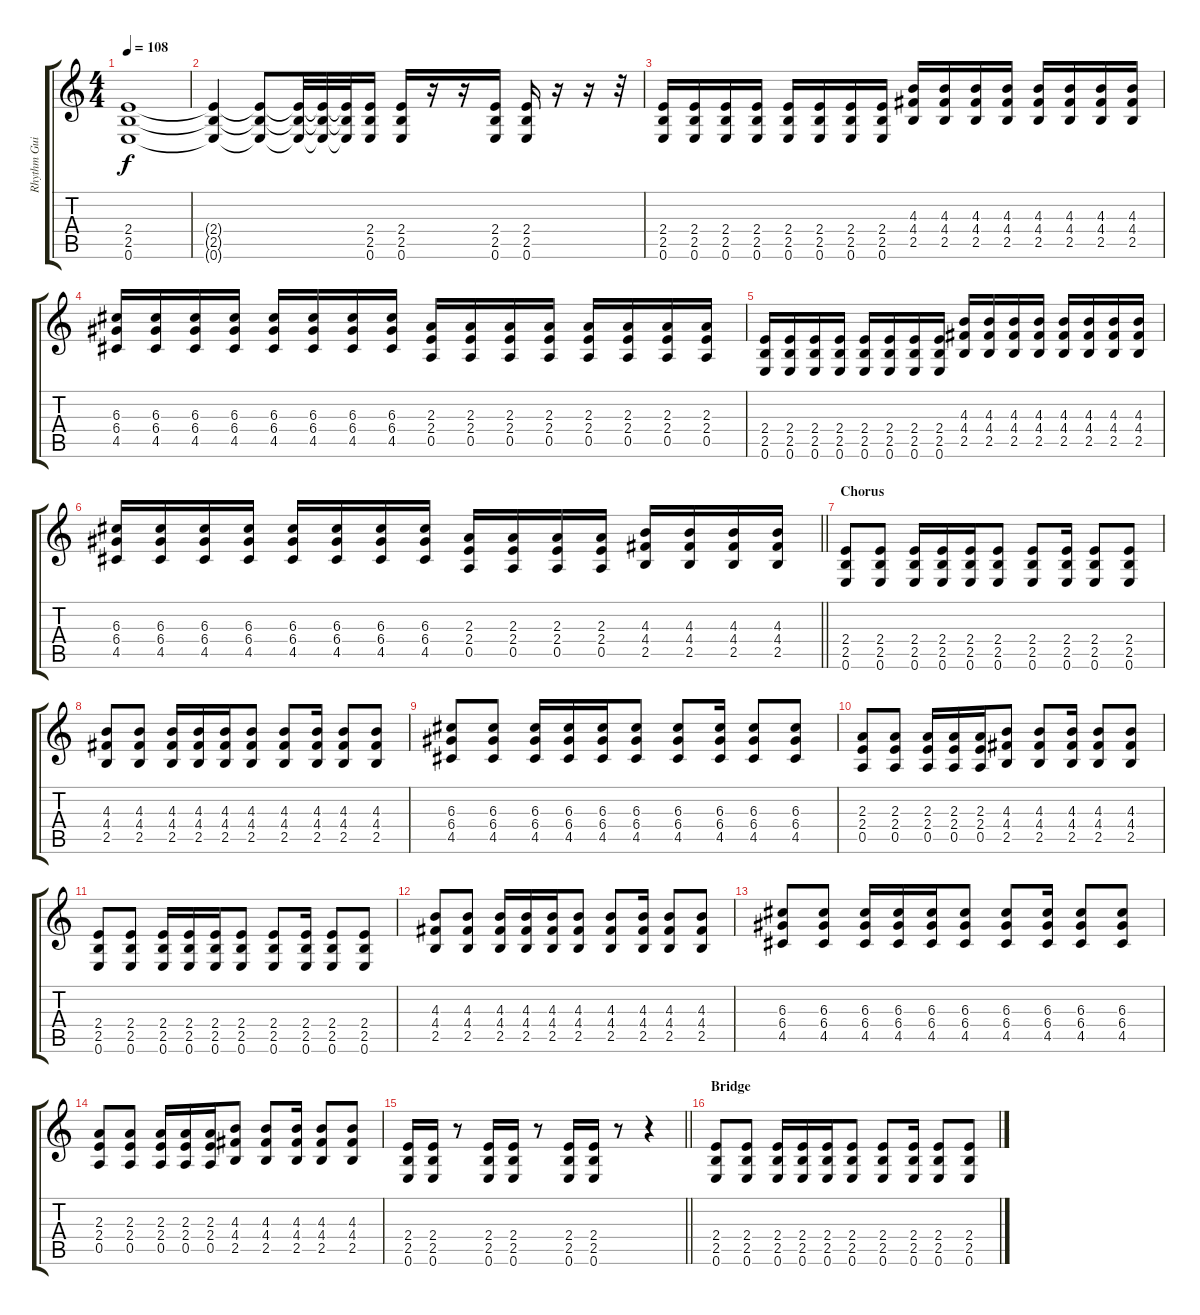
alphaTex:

\track ("Rhythm Guitar" "Rhythm Gui") {instrument electricguitarclean}
\staff {score tabs}
\tuning (E4 B3 G3 D3 A2 E2) {hide}
\ts (4 4)
\tempo 108
\clef g2
\ks c
(2.4{t} 2.5{t} 0.6{t}).1{dy f} |
(2.4{t} 2.5{t} 0.6{t}).4 (2.4{t} 2.5{t} 0.6{t}).8 (2.4{t} 2.5{t} 0.6{t}).32 (2.4{t} 2.5{t} 0.6{t}).32 (2.4{t} 2.5{t} 0.6{t}).32 (2.4 2.5 0.6).16 (2.4 2.5 0.6).16 r.16 r.16 (2.4 2.5 0.6).16 (2.4 2.5 0.6).16 r.16 r.16 r.32 |
(2.4 2.5 0.6).16 (2.4 2.5 0.6).16 (2.4 2.5 0.6).16 (2.4 2.5 0.6).16 (2.4 2.5 0.6).16 (2.4 2.5 0.6).16 (2.4 2.5 0.6).16 (2.4 2.5 0.6).16 (4.3 4.4 2.5).16 (4.3 4.4 2.5).16 (4.3 4.4 2.5).16 (4.3 4.4 2.5).16 (4.3 4.4 2.5).16 (4.3 4.4 2.5).16 (4.3 4.4 2.5).16 (4.3 4.4 2.5).16 |
(6.3 6.4 4.5).16 (6.3 6.4 4.5).16 (6.3 6.4 4.5).16 (6.3 6.4 4.5).16 (6.3 6.4 4.5).16 (6.3 6.4 4.5).16 (6.3 6.4 4.5).16 (6.3 6.4 4.5).16 (2.3 2.4 0.5).16 (2.3 2.4 0.5).16 (2.3 2.4 0.5).16 (2.3 2.4 0.5).16 (2.3 2.4 0.5).16 (2.3 2.4 0.5).16 (2.3 2.4 0.5).16 (2.3 2.4 0.5).16 |
(2.4 2.5 0.6).16 (2.4 2.5 0.6).16 (2.4 2.5 0.6).16 (2.4 2.5 0.6).16 (2.4 2.5 0.6).16 (2.4 2.5 0.6).16 (2.4 2.5 0.6).16 (2.4 2.5 0.6).16 (4.3 4.4 2.5).16 (4.3 4.4 2.5).16 (4.3 4.4 2.5).16 (4.3 4.4 2.5).16 (4.3 4.4 2.5).16 (4.3 4.4 2.5).16 (4.3 4.4 2.5).16 (4.3 4.4 2.5).16 |
\barLineRight lightlight
(6.3 6.4 4.5).16 (6.3 6.4 4.5).16 (6.3 6.4 4.5).16 (6.3 6.4 4.5).16 (6.3 6.4 4.5).16 (6.3 6.4 4.5).16 (6.3 6.4 4.5).16 (6.3 6.4 4.5).16 (2.3 2.4 0.5).16 (2.3 2.4 0.5).16 (2.3 2.4 0.5).16 (2.3 2.4 0.5).16 (4.3 4.4 2.5).16 (4.3 4.4 2.5).16 (4.3 4.4 2.5).16 (4.3 4.4 2.5).16 |
\section ("" "Chorus")
(2.4 2.5 0.6).8 (2.4 2.5 0.6).8 (2.4 2.5 0.6).16 (2.4 2.5 0.6).16 (2.4 2.5 0.6).16 (2.4 2.5 0.6).8 (2.4 2.5 0.6).8 (2.4 2.5 0.6).16 (2.4 2.5 0.6).8 (2.4 2.5 0.6).8 |
(4.3 4.4 2.5).8 (4.3 4.4 2.5).8 (4.3 4.4 2.5).16 (4.3 4.4 2.5).16 (4.3 4.4 2.5).16 (4.3 4.4 2.5).8 (4.3 4.4 2.5).8 (4.3 4.4 2.5).16 (4.3 4.4 2.5).8 (4.3 4.4 2.5).8 |
(6.3 6.4 4.5).8 (6.3 6.4 4.5).8 (6.3 6.4 4.5).16 (6.3 6.4 4.5).16 (6.3 6.4 4.5).16 (6.3 6.4 4.5).8 (6.3 6.4 4.5).8 (6.3 6.4 4.5).16 (6.3 6.4 4.5).8 (6.3 6.4 4.5).8 |
(2.3 2.4 0.5).8 (2.3 2.4 0.5).8 (2.3 2.4 0.5).16 (2.3 2.4 0.5).16 (2.3 2.4 0.5).16 (4.3 4.4 2.5).8 (4.3 4.4 2.5).8 (4.3 4.4 2.5).16 (4.3 4.4 2.5).8 (4.3 4.4 2.5).8 |
(2.4 2.5 0.6).8 (2.4 2.5 0.6).8 (2.4 2.5 0.6).16 (2.4 2.5 0.6).16 (2.4 2.5 0.6).16 (2.4 2.5 0.6).8 (2.4 2.5 0.6).8 (2.4 2.5 0.6).16 (2.4 2.5 0.6).8 (2.4 2.5 0.6).8 |
(4.3 4.4 2.5).8 (4.3 4.4 2.5).8 (4.3 4.4 2.5).16 (4.3 4.4 2.5).16 (4.3 4.4 2.5).16 (4.3 4.4 2.5).8 (4.3 4.4 2.5).8 (4.3 4.4 2.5).16 (4.3 4.4 2.5).8 (4.3 4.4 2.5).8 |
(6.3 6.4 4.5).8 (6.3 6.4 4.5).8 (6.3 6.4 4.5).16 (6.3 6.4 4.5).16 (6.3 6.4 4.5).16 (6.3 6.4 4.5).8 (6.3 6.4 4.5).8 (6.3 6.4 4.5).16 (6.3 6.4 4.5).8 (6.3 6.4 4.5).8 |
(2.3 2.4 0.5).8 (2.3 2.4 0.5).8 (2.3 2.4 0.5).16 (2.3 2.4 0.5).16 (2.3 2.4 0.5).16 (4.3 4.4 2.5).8 (4.3 4.4 2.5).8 (4.3 4.4 2.5).16 (4.3 4.4 2.5).8 (4.3 4.4 2.5).8 |
\barLineRight lightlight
(2.4 2.5 0.6).16 (2.4 2.5 0.6).16 r.8 (2.4 2.5 0.6).16 (2.4 2.5 0.6).16 r.8 (2.4 2.5 0.6).16 (2.4 2.5 0.6).16 r.8 r.4 |
\section ("" "Bridge")
(2.4 2.5 0.6).8 (2.4 2.5 0.6).8 (2.4 2.5 0.6).16 (2.4 2.5 0.6).16 (2.4 2.5 0.6).16 (2.4 2.5 0.6).8 (2.4 2.5 0.6).8 (2.4 2.5 0.6).16 (2.4 2.5 0.6).8 (2.4 2.5 0.6).8
